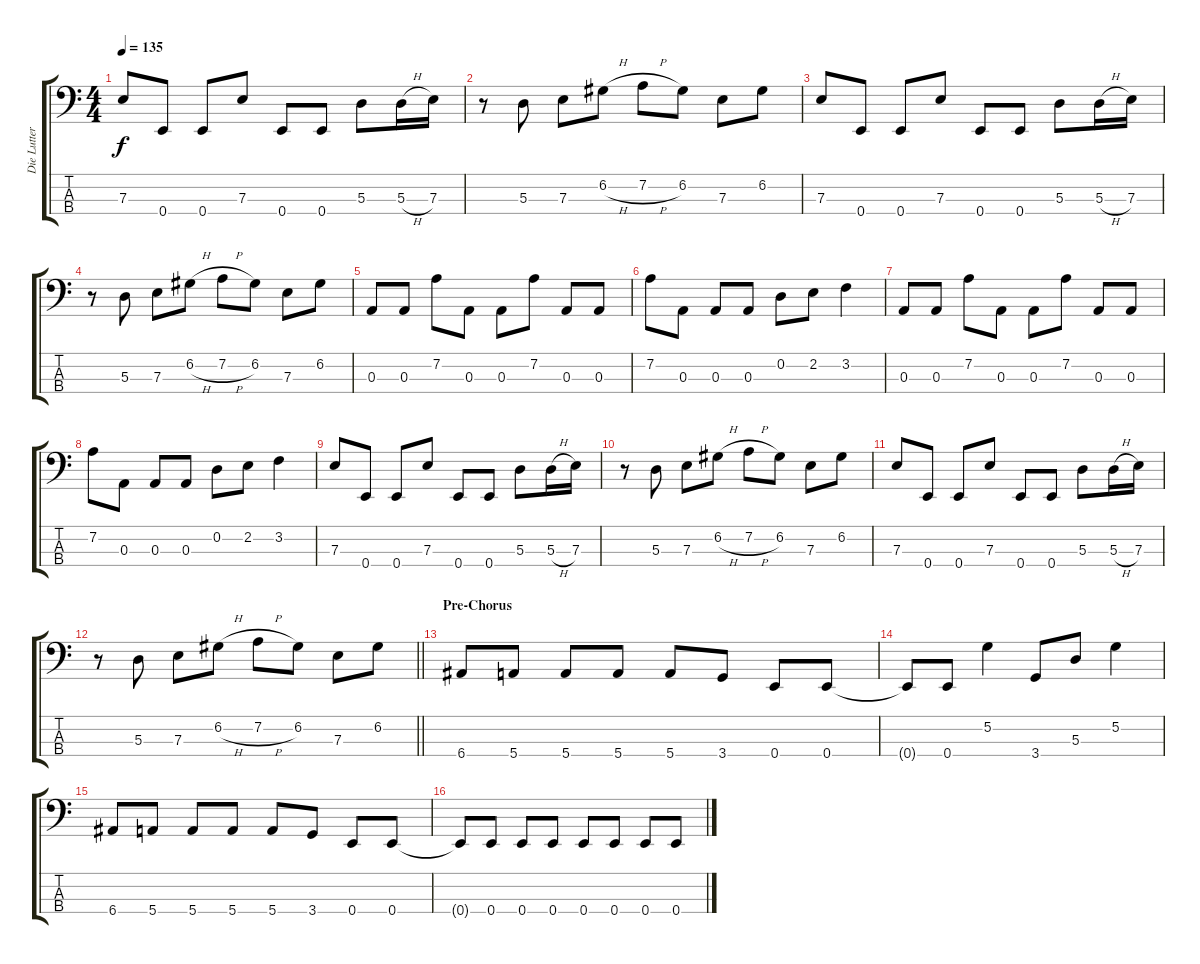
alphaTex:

\track ("Die Lutter" "Die Lutter") {instrument electricbasspick}
\staff {score tabs}
\tuning (G2 D2 A1 E1) {hide}
\ts (4 4)
\tempo 135
\clef f4
\ks c
7.3.8{dy f} 0.4.8 0.4.8 7.3.8 0.4.8 0.4.8 5.3.8 5.3{h}.16 7.3.16 |
r.8 5.3.8 7.3.8 6.2{h}.8 7.2{h}.8 6.2.8 7.3.8 6.2.8 |
7.3.8 0.4.8 0.4.8 7.3.8 0.4.8 0.4.8 5.3.8 5.3{h}.16 7.3.16 |
r.8 5.3.8 7.3.8 6.2{h}.8 7.2{h}.8 6.2.8 7.3.8 6.2.8 |
0.3.8 0.3.8 7.2.8 0.3.8 0.3.8 7.2.8 0.3.8 0.3.8 |
7.2.8 0.3.8 0.3.8 0.3.8 0.2.8 2.2.8 3.2.4 |
0.3.8 0.3.8 7.2.8 0.3.8 0.3.8 7.2.8 0.3.8 0.3.8 |
7.2.8 0.3.8 0.3.8 0.3.8 0.2.8 2.2.8 3.2.4 |
7.3.8 0.4.8 0.4.8 7.3.8 0.4.8 0.4.8 5.3.8 5.3{h}.16 7.3.16 |
r.8 5.3.8 7.3.8 6.2{h}.8 7.2{h}.8 6.2.8 7.3.8 6.2.8 |
7.3.8 0.4.8 0.4.8 7.3.8 0.4.8 0.4.8 5.3.8 5.3{h}.16 7.3.16 |
\barLineRight lightlight
r.8 5.3.8 7.3.8 6.2{h}.8 7.2{h}.8 6.2.8 7.3.8 6.2.8 |
\section ("" "Pre-Chorus")
6.4.8 5.4.8 5.4.8 5.4.8 5.4.8 3.4.8 0.4.8 0.4.8 |
0.4{t}.8 0.4.8 5.2.4 3.4.8 5.3.8 5.2.4 |
6.4.8 5.4.8 5.4.8 5.4.8 5.4.8 3.4.8 0.4.8 0.4.8 |
0.4{t}.8 0.4.8 0.4.8 0.4.8 0.4.8 0.4.8 0.4.8 0.4.8
